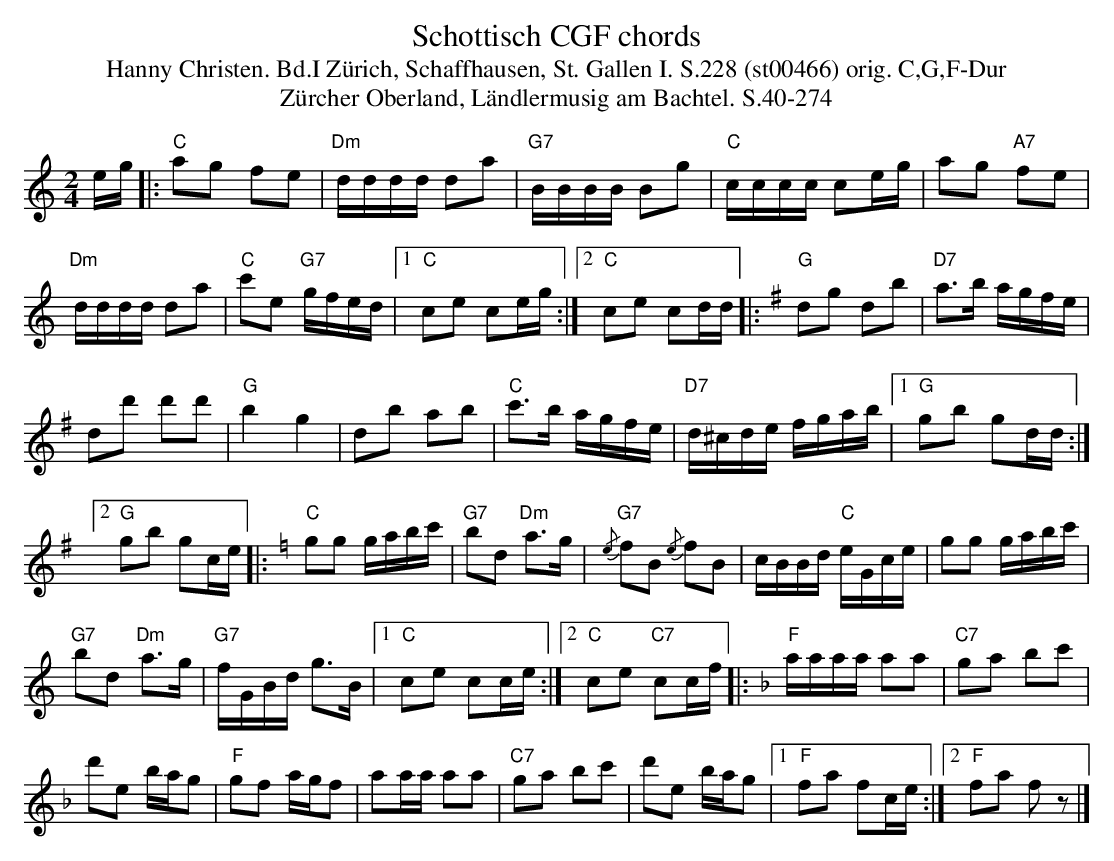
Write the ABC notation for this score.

X:1
T: Schottisch CGF chords
T:Hanny Christen. Bd.I Zürich, Schaffhausen, St. Gallen I. S.228 (st00466) orig. C,G,F-Dur
T: Z\"urcher Oberland, L\"andlermusig am Bachtel. S.40-274
M:2/4
L:1/16
K:C %%MIDI gchordon
eg |: "C"a2g2 f2e2 | "Dm"dddd d2a2 | "G7"BBBB B2g2 | "C"cccc c2eg | a2g2 "A7"f2e2 |
"Dm"dddd d2a2 | "C"c'2e2 "G7"gfed |1 "C"c2e2 c2eg :|2 "C"c2e2 c2dd |: [K:G] "G"d2g2 d2b2 | "D7"a3b  agfe |
d2d'2 d'2d'2 | "G"b4g4 | d2b2 a2b2 | "C"c'3b agfe | "D7"d^cde fgab |1 "G"g2b2 g2dd :|2
"G"g2b2 g2ce |: [K:C] "C"g2g2 gabc' | "G7"b2d2 "Dm"a3g | "G7"{/e}f2B2 {/e}f2B2 | cBBd "C"eGce | g2g2 gabc' |
"G7"b2d2 "Dm"a3g | "G7"fGBd g3B |1 "C"c2e2 c2ce :|2 "C"c2e2 "C7"c2cf |: [K:F] "F"aaaa a2a2 | "C7"g2a2 b2c'2 |
d'2e2 bag2 | "F"g2f2 agf2 | a2aa a2a2 | "C7"g2a2 b2c'2 | d'2e2 bag2 |1 "F"f2a2 f2ce :|2 "F"f2a2 f2z2 |]
